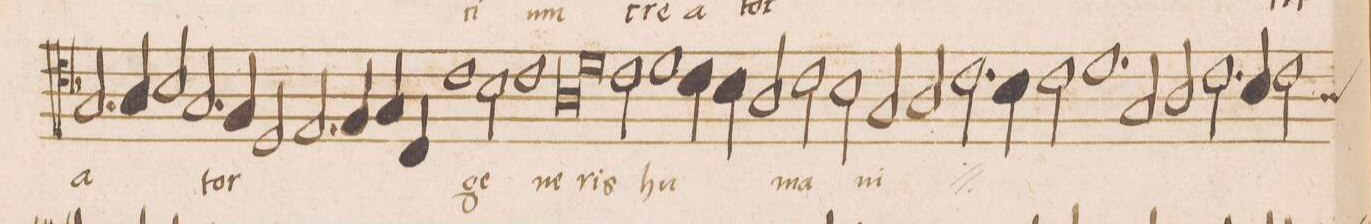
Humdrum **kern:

**kern	**text
*I"ALTVS	*
*clefC4	*
*k[b-]	*
*met(c|)	*
*M2/1	*
2.G/	-a-
4A/	.
=24-	=24-
2B-/	.
2.G/	.
4F/	-tor
2D/	.
=25-	=25-
2.E/	.
4F/	.
4G/	.
4C/	.
1c\	ge-
=26-	=26-
2B-\	.
1c\	.
=27-	=27-
*lig	*
1A\	-ne-
1d\	.
*Xlig	*
=28-	=28-
2c\	-ris
1d\	hu-
4c\	.
4B-\	.
=29-	=29-
2A/	.
2c\	-ma-
2B-\	.
2G/	-ni
=30-	=30-
*	*ij
2A/	cre-
2.c\	-a-
4B-\	.
2c\	-tor
=31-	=31-
1.d\	ge-
2G/	-ne-
=32-	=32-
2A/	-ris
2.c\	hu-
4B-/	.
*custos:A	*
2c\	.
=33-	=33-
*-	*-
